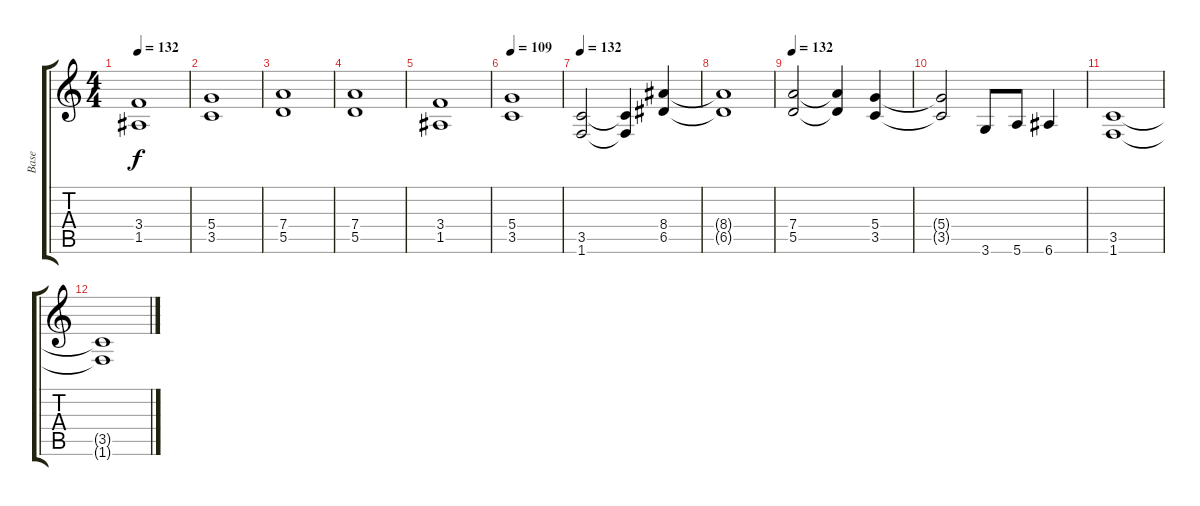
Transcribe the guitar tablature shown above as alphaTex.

\track ("Base" "Base") {instrument distortionguitar}
\staff {score tabs}
\tuning (E4 B3 G3 D3 A2 E2) {hide}
\ts (4 4)
\tempo 132
\clef g2
\ks c
(3.4 1.5).1{dy f} |
(5.4 3.5).1 |
(7.4 5.5).1 |
(7.4 5.5).1 |
(3.4 1.5).1 |
\tempo 109
(5.4 3.5).1 |
\tempo 132
(3.5 1.6).2 (3.5{t} 1.6{t}).4 (8.4 6.5).4 |
(8.4{t} 6.5{t}).1 |
\tempo 132
(7.4 5.5).2 (7.4{t} 5.5{t}).4 (5.4 3.5).4 |
(5.4{t} 3.5{t}).2 3.6.8 5.6.8 6.6.4 |
(3.5 1.6).1 |
(3.5{t} 1.6{t}).1
